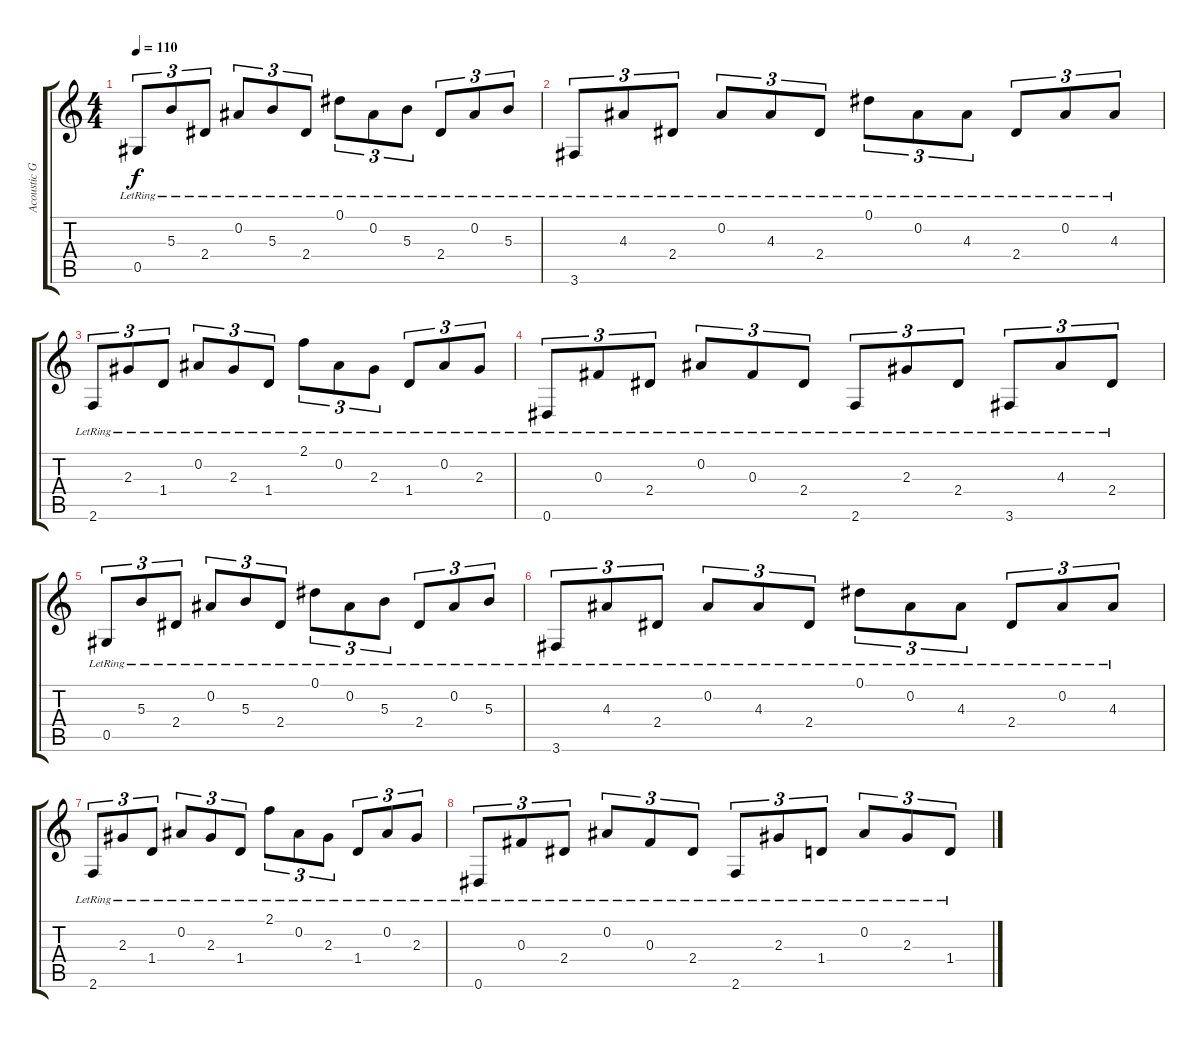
\track ("Acoustic Guitar" "Acoustic G") {instrument acousticguitarsteel}
\staff {score tabs}
\tuning (Eb4 Bb3 Gb3 Db3 Ab2 Eb2) {hide}
\ts (4 4)
\tempo 110
\clef g2
\ks c
0.5{lr}.8{tu (3 2) dy f} 5.3{lr}.8{tu (3 2)} 2.4{lr}.8{tu (3 2)} 0.2{lr}.8{tu (3 2)} 5.3{lr}.8{tu (3 2)} 2.4{lr}.8{tu (3 2)} 0.1{lr}.8{tu (3 2)} 0.2{lr}.8{tu (3 2)} 5.3{lr}.8{tu (3 2)} 2.4{lr}.8{tu (3 2)} 0.2{lr}.8{tu (3 2)} 5.3{lr}.8{tu (3 2)} |
3.6{lr}.8{tu (3 2)} 4.3{lr}.8{tu (3 2)} 2.4{lr}.8{tu (3 2)} 0.2{lr}.8{tu (3 2)} 4.3{lr}.8{tu (3 2)} 2.4{lr}.8{tu (3 2)} 0.1{lr}.8{tu (3 2)} 0.2{lr}.8{tu (3 2)} 4.3{lr}.8{tu (3 2)} 2.4{lr}.8{tu (3 2)} 0.2{lr}.8{tu (3 2)} 4.3{lr}.8{tu (3 2)} |
2.6{lr}.8{tu (3 2)} 2.3{lr}.8{tu (3 2)} 1.4{lr}.8{tu (3 2)} 0.2{lr}.8{tu (3 2)} 2.3{lr}.8{tu (3 2)} 1.4{lr}.8{tu (3 2)} 2.1{lr}.8{tu (3 2)} 0.2{lr}.8{tu (3 2)} 2.3{lr}.8{tu (3 2)} 1.4{lr}.8{tu (3 2)} 0.2{lr}.8{tu (3 2)} 2.3{lr}.8{tu (3 2)} |
0.6{lr}.8{tu (3 2)} 0.3{lr}.8{tu (3 2)} 2.4{lr}.8{tu (3 2)} 0.2{lr}.8{tu (3 2)} 0.3{lr}.8{tu (3 2)} 2.4{lr}.8{tu (3 2)} 2.6{lr}.8{tu (3 2)} 2.3{lr}.8{tu (3 2)} 2.4{lr}.8{tu (3 2)} 3.6{lr}.8{tu (3 2)} 4.3{lr}.8{tu (3 2)} 2.4{lr}.8{tu (3 2)} |
0.5{lr}.8{tu (3 2)} 5.3{lr}.8{tu (3 2)} 2.4{lr}.8{tu (3 2)} 0.2{lr}.8{tu (3 2)} 5.3{lr}.8{tu (3 2)} 2.4{lr}.8{tu (3 2)} 0.1{lr}.8{tu (3 2)} 0.2{lr}.8{tu (3 2)} 5.3{lr}.8{tu (3 2)} 2.4{lr}.8{tu (3 2)} 0.2{lr}.8{tu (3 2)} 5.3{lr}.8{tu (3 2)} |
3.6{lr}.8{tu (3 2)} 4.3{lr}.8{tu (3 2)} 2.4{lr}.8{tu (3 2)} 0.2{lr}.8{tu (3 2)} 4.3{lr}.8{tu (3 2)} 2.4{lr}.8{tu (3 2)} 0.1{lr}.8{tu (3 2)} 0.2{lr}.8{tu (3 2)} 4.3{lr}.8{tu (3 2)} 2.4{lr}.8{tu (3 2)} 0.2{lr}.8{tu (3 2)} 4.3{lr}.8{tu (3 2)} |
2.6{lr}.8{tu (3 2)} 2.3{lr}.8{tu (3 2)} 1.4{lr}.8{tu (3 2)} 0.2{lr}.8{tu (3 2)} 2.3{lr}.8{tu (3 2)} 1.4{lr}.8{tu (3 2)} 2.1{lr}.8{tu (3 2)} 0.2{lr}.8{tu (3 2)} 2.3{lr}.8{tu (3 2)} 1.4{lr}.8{tu (3 2)} 0.2{lr}.8{tu (3 2)} 2.3{lr}.8{tu (3 2)} |
0.6{lr}.8{tu (3 2)} 0.3{lr}.8{tu (3 2)} 2.4{lr}.8{tu (3 2)} 0.2{lr}.8{tu (3 2)} 0.3{lr}.8{tu (3 2)} 2.4{lr}.8{tu (3 2)} 2.6{lr}.8{tu (3 2)} 2.3{lr}.8{tu (3 2)} 1.4{lr}.8{tu (3 2)} 0.2{lr}.8{tu (3 2)} 2.3{lr}.8{tu (3 2)} 1.4{lr}.8{tu (3 2)}
